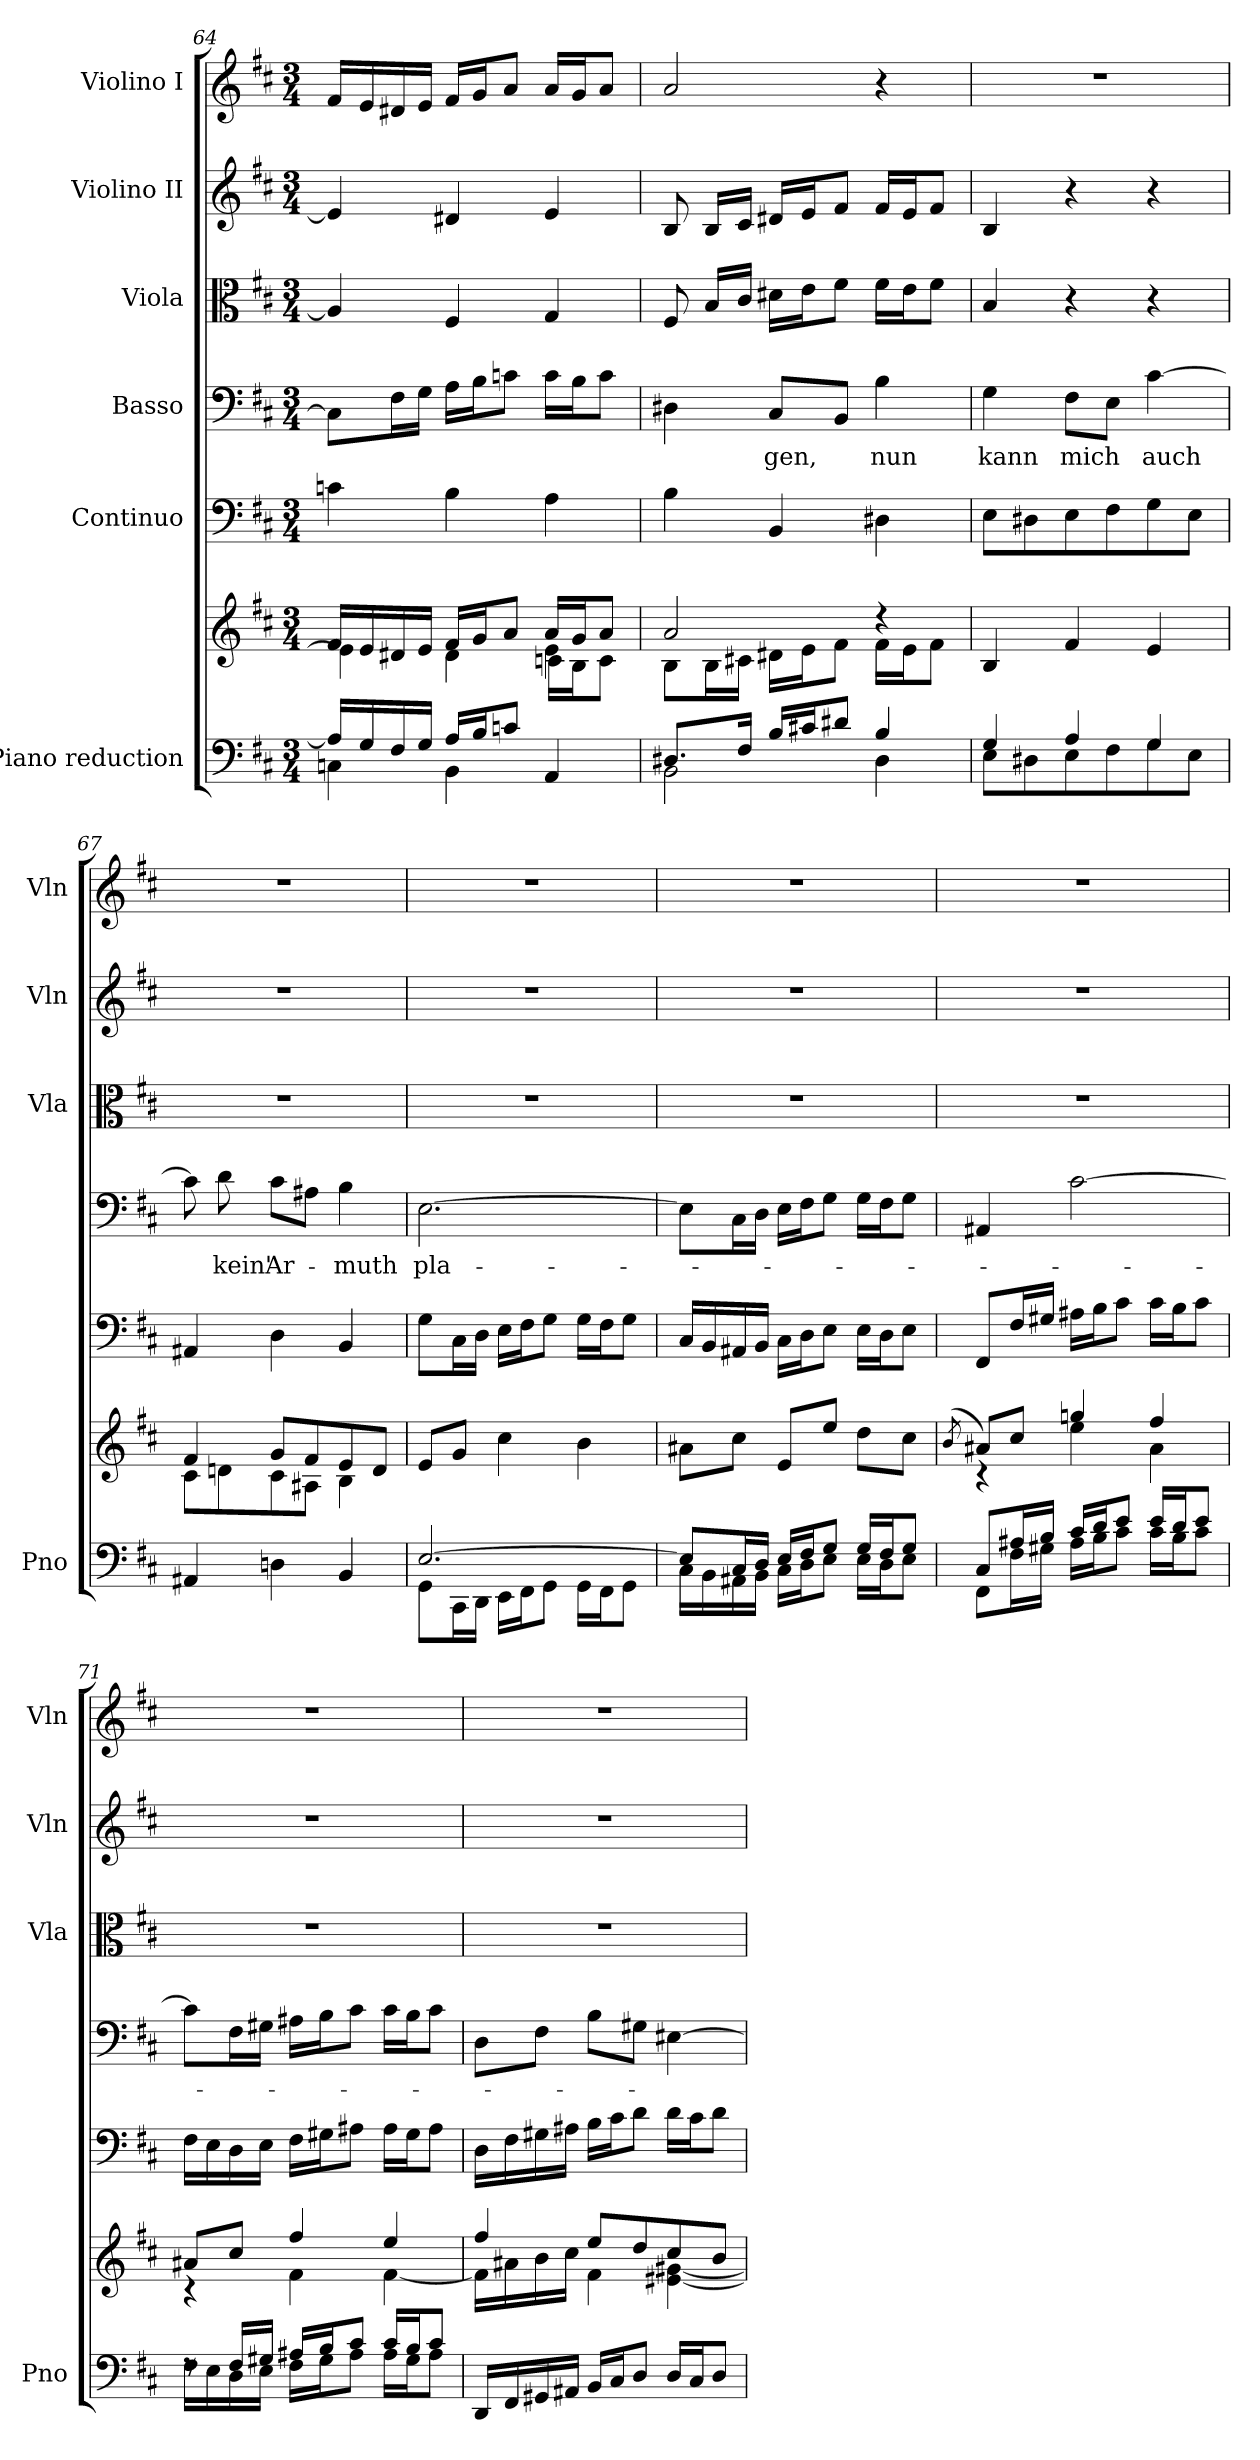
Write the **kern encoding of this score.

**kern	**kern	**kern	**kern	**text	**kern	**kern	**kern
*part6	*part6	*part5	*part4	*part4	*part3	*part2	*part1
*staff7	*staff6	*staff5	*staff4	*staff4	*staff3	*staff2	*staff1
*I"Piano reduction	*	*I"Continuo	*I"Basso	*	*I"Viola	*I"Violino II	*I"Violino I
*I'Pno	*	*	*	*	*I'Vla	*I'Vln	*I'Vln
*clefF4	*clefG2	*clefF4	*clefF4	*	*clefC3	*clefG2	*clefG2
*k[f#c#]	*k[f#c#]	*k[f#c#]	*k[f#c#]	*	*k[f#c#]	*k[f#c#]	*k[f#c#]
*M3/4	*M3/4	*M3/4	*M3/4	*	*M3/4	*M3/4	*M3/4
=64	=64	=64	=64	=64	=64	=64	=64
*^	*^	*	*	*	*	*	*
*	*	*	*^	*	*	*	*	*	*
16A/LL]	4Cn\	16f#/LL	4e\]	2ryy	4cn\	8C\L]	.	4A/]	4e/]	16f#/LL
16G/	.	16e/	.	.	.	.	.	.	.	16e/
16F#/	.	16d#X/	.	.	.	16F#\L	.	.	.	16d#X/
16G/JJ	.	16e/JJ	.	.	.	16G\JJ	.	.	.	16e/JJ
16A/LL	4BB\	16f#/LL	4d#\	.	4B\	16A\LL	.	4F#/	4d#X/	16f#/LL
16B/J	.	16g/J	.	.	.	16B\J	.	.	.	16g/J
8cn/J	.	8a/J	.	.	.	8cn\J	.	.	.	8a/J
4ryy	4AA/	16a/LL	4e\	16cn\LL	4A\	16c\LL	.	4G/	4e/	16a/LL
.	.	16g/J	.	16B\J	.	16B\J	.	.	.	16g/J
.	.	8a/J	.	8c\J	.	8c\J	.	.	.	8a/J
*	*	*	*v	*v	*	*	*	*	*	*
=65	=65	=65	=65	=65	=65	=65	=65	=65	=65
8.D#X/L	2BB\	2a/	8B\L	4B\	4D#X\	.	8F#/	8B/	2a/
.	.	.	16B\L	.	.	.	16B/LL	16B/LL	.
16F#/Jk	.	.	16c#X\JJ	.	.	.	16c#/JJ	16c#/JJ	.
!	!	!	!	!	!	!LO:LY:b	!	!	!
16B/LL	.	.	16d#X\LL	4BB/	8C#/L	-gen,	16d#X\LL	16d#X/LL	.
16c#X/J	.	.	16e\J	.	.	.	16e\J	16e/J	.
8d#X/J	.	.	8f#\J	.	8BB/J	.	8f#\J	8f#/J	.
!	!	!	!	!	!	!LO:LY:b	!	!	!
4B/	4D#\	4r	16f#\LL	4D#X\	4B\	nun	16f#\LL	16f#/LL	4r
.	.	.	16e\J	.	.	.	16e\J	16e/J	.
.	.	.	8f#\J	.	.	.	8f#\J	8f#/J	.
=66	=66	=66	=66	=66	=66	=66	=66	=66	=66
!	!	!	!	!	!	!LO:LY:b	!	!	!
*	*	*v	*v	*	*	*	*	*	*
4G/	8E\L	4B/	8E\L	4G\	kann	4B/	4B/	2.r
.	8D#X\	.	8D#X\	.	.	.	.	.
!	!	!	!	!	!LO:LY:b	!	!	!
4A/	8E\	4f#/	8E\	8F#\L	mich	4r	4r	.
.	8F#\	.	8F#\	8E\J	.	.	.	.
!	!	!	!	!	!LO:LY:b	!	!	!
4G/	8G\	4e/	8G\	[4c#\	auch	4r	4r	.
.	8E\J	.	8E\J	.	.	.	.	.
*v	*v	*	*	*	*	*	*	*
!!LO:PB:g=z
=67	=67	=67	=67	=67	=67	=67	=67
*	*^	*	*	*	*	*	*
4AA#X/	4f#/	8c#\L	4AA#X/	8c#\]	.	2.r	2.r	2.r
!	!	!	!	!	!LO:LY:b	!	!	!
.	.	8dn\	.	8d\	kein'	.	.	.
!	!	!	!	!	!LO:LY:b	!	!	!
4Dn\	8g/L	8c#\	4D\	8c#\L	Ar-	.	.	.
.	8f#/	8A#X\J	.	8A#X\J	.	.	.	.
!	!	!	!	!	!LO:LY:b	!	!	!
4BB/	8e/	4B\	4BB/	4B\	-muth	.	.	.
.	8d/J	.	.	.	.	.	.	.
*	*v	*v	*	*	*	*	*	*
=68	=68	=68	=68	=68	=68	=68	=68
*^	*	*	*	*	*	*	*
!	!	!	!	!	!LO:LY:b	!	!	!
[2.E/	8GG\L	8e/L	8G\L	[2.E\	pla-	2.r	2.r	2.r
.	16CC#\L	8g/J	16C#\L	.	.	.	.	.
.	16DD\JJ	.	16D\JJ	.	.	.	.	.
.	16EE\LL	4cc#\	16E\LL	.	.	.	.	.
.	16FF#\J	.	16F#\J	.	.	.	.	.
.	8GG\J	.	8G\J	.	.	.	.	.
.	16GG\LL	4b\	16G\LL	.	.	.	.	.
.	16FF#\J	.	16F#\J	.	.	.	.	.
.	8GG\J	.	8G\J	.	.	.	.	.
=69	=69	=69	=69	=69	=69	=69	=69	=69
8E/L]	16C#\LL	8a#X\L	16C#/LL	8E\L]	.	2.r	2.r	2.r
.	16BB\	.	16BB/	.	.	.	.	.
16C#/L	16AA#X\	8cc#\J	16AA#X/	16C#\L	.	.	.	.
16D/JJ	16BB\JJ	.	16BB/JJ	16D\JJ	.	.	.	.
16E/LL	16C#\LL	8e/L	16C#\LL	16E\LL	.	.	.	.
16F#/J	16D\J	.	16D\J	16F#\J	.	.	.	.
8G/J	8E\J	8ee/J	8E\J	8G\J	.	.	.	.
16G/LL	16E\LL	8dd\L	16E\LL	16G\LL	.	.	.	.
16F#/J	16D\J	.	16D\J	16F#\J	.	.	.	.
8G/J	8E\J	8cc#\J	8E\J	8G\J	.	.	.	.
=70	=70	=70	=70	=70	=70	=70	=70	=70
.	.	(<8qb/	.	.	.	.	.	.
*	*	*^	*	*	*	*	*	*
8C#/L	8FF#\L	8a#X/L)	4rc	8FF#/L	4AA#X/	.	2.r	2.r	2.r
16A#X/L	16F#\L	8cc#/J	.	16F#/L	.	.	.	.	.
16B/JJ	16G#X\JJ	.	.	16G#X/JJ	.	.	.	.	.
16c#/LL	16A#\LL	4ggn/	4ee\	16A#X\LL	[2c#\	.	.	.	.
16d/J	16B\J	.	.	16B\J	.	.	.	.	.
8e/J	8c#\J	.	.	8c#\J	.	.	.	.	.
16e/LL	16c#\LL	4ff#/	4a#\	16c#\LL	.	.	.	.	.
16d/J	16B\J	.	.	16B\J	.	.	.	.	.
8e/J	8c#\J	.	.	8c#\J	.	.	.	.	.
=71	=71	=71	=71	=71	=71	=71	=71	=71	=71
8rF	16F#\LL	8a#X/L	4r	16F#\LL	8c#\L]	.	2.r	2.r	2.r
.	16E\	.	.	16E\	.	.	.	.	.
16F#/LL	16D\	8cc#/J	.	16D\	16F#\L	.	.	.	.
16G#X/JJ	16E\JJ	.	.	16E\JJ	16G#X\JJ	.	.	.	.
16A#X/LL	16F#\LL	4ff#/	4f#\	16F#\LL	16A#X\LL	.	.	.	.
16B/J	16G#\J	.	.	16G#X\J	16B\J	.	.	.	.
8c#/J	8A#\J	.	.	8A#X\J	8c#\J	.	.	.	.
16c#/LL	16A#\LL	4ee/	[4f#\	16A#\LL	16c#\LL	.	.	.	.
16B/J	16G#\J	.	.	16G#\J	16B\J	.	.	.	.
8c#/J	8A#\J	.	.	8A#\J	8c#\J	.	.	.	.
*v	*v	*	*	*	*	*	*	*	*
!!LO:LB:g=z
=72	=72	=72	=72	=72	=72	=72	=72	=72
16DD/LL	4ff#/	16f#\LL]	16D\LL	8D\L	.	2.r	2.r	2.r
16FF#/	.	16a#X\	16F#\	.	.	.	.	.
16GG#X/	.	16b\	16G#X\	8F#\J	.	.	.	.
16AA#X/JJ	.	16cc#\JJ	16A#X\JJ	.	.	.	.	.
16BB/LL	8ee/L	4f#\	16B\LL	8B\L	.	.	.	.
16C#/J	.	.	16c#\J	.	.	.	.	.
8D/J	8dd/	.	8d\J	8G#X\J	.	.	.	.
16D/LL	8cc#/	[4e#X\ [4g#X\	16d\LL	[4E#X\	.	.	.	.
16C#/J	.	.	16c#\J	.	.	.	.	.
8D/J	8b/J	.	8d\J	.	.	.	.	.
*	*v	*v	*	*	*	*	*	*
=	=	=	=	=	=	=	=
*-	*-	*-	*-	*-	*-	*-	*-
